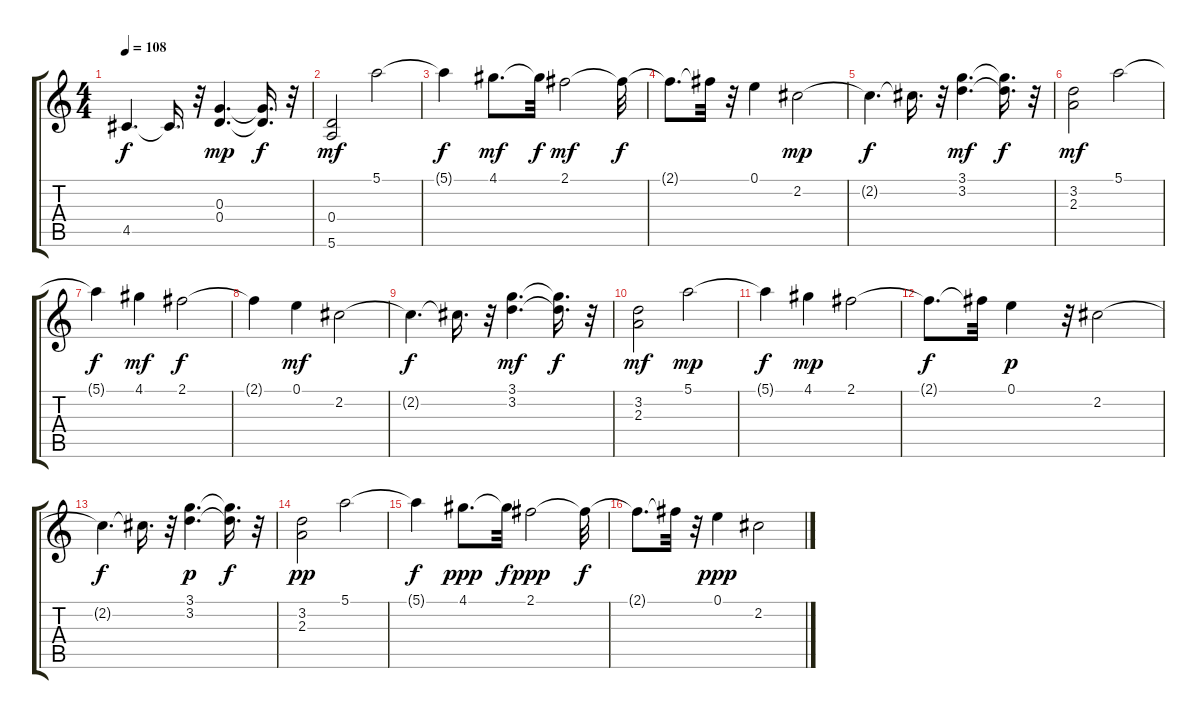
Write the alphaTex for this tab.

\track "" {instrument overdrivenguitar}
\staff {score tabs}
\tuning (E4 B3 G3 D3 A2 E2) {hide}
\ts (4 4)
\tempo 108
\clef g2
\ks c
4.5{t}.4{d dy f} 4.5{t}.16{d} r.32 (0.3 0.4).4{d dy mp} (0.3{t} 0.4{t}).16{d dy f} r.32 |
(0.4 5.6).2{dy mf} 5.1.2 |
5.1{t}.4{dy f} 4.1.8{d dy mf} 4.1{t}.32{dy f} 2.1.2{dy mf} 2.1{t}.32{dy f} |
2.1{t}.8{d} 2.1{t}.32 r.32 0.1.4 2.2.2{dy mp} |
2.2{t}.4{d dy f} 2.2{t}.16{d} r.32 (3.1 3.2).4{d dy mf} (3.1{t} 3.2{t}).16{d dy f} r.32 |
(3.2 2.3).2{dy mf} 5.1.2 |
5.1{t}.4{dy f} 4.1.4{dy mf} 2.1.2{dy f} |
2.1{t}.4 0.1.4{dy mf} 2.2.2 |
2.2{t}.4{d dy f} 2.2{t}.16{d} r.32 (3.1 3.2).4{d dy mf} (3.1{t} 3.2{t}).16{d dy f} r.32 |
(3.2 2.3).2{dy mf} 5.1.2{dy mp} |
5.1{t}.4{dy f} 4.1.4{dy mp} 2.1.2 |
2.1{t}.8{d dy f} 2.1{t}.32 0.1.4{dy p} r.32 2.2.2 |
2.2{t}.4{d dy f} 2.2{t}.16{d} r.32 (3.1 3.2).4{d dy p} (3.1{t} 3.2{t}).16{d dy f} r.32 |
(3.2 2.3).2{dy pp} 5.1.2 |
5.1{t}.4{dy f} 4.1.8{d dy ppp} 4.1{t}.32{dy f} 2.1.2{dy ppp} 2.1{t}.32{dy f} |
2.1{t}.8{d} 2.1{t}.32 r.32 0.1.4{dy ppp} 2.2.2
